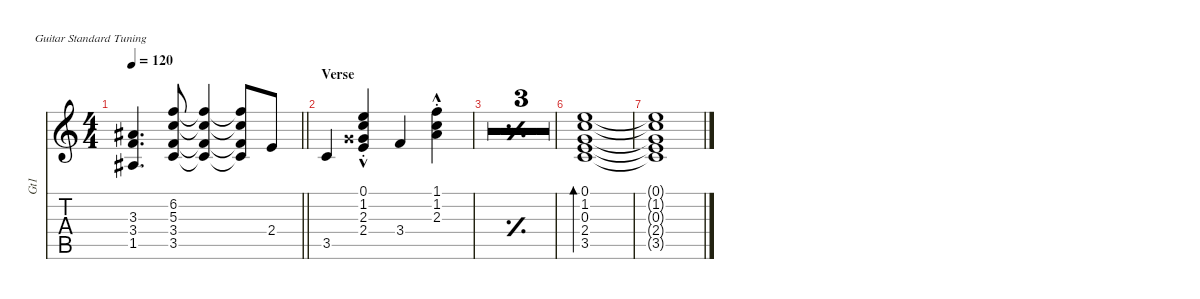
\defaultSystemsLayout 4
\hideDynamics
\bracketExtendMode nobrackets
\otherSystemsTrackNameOrientation horizontal
\track ("Guitar 1" "Gt1") {multiBarRest instrument electricguitarclean}
\staff {score tabs}
\tuning (E4 B3 G3 D3 A2 E2)
\ts (4 4)
\tempo 120
\clef g2
\barLineRight lightlight
\ks c
(1.5{acc #} 3.4 3.3{acc #}).4{d dy mf beam Up} (3.4 3.5 5.3 6.2).8{beam Up} (3.4{t} 3.5{t} 5.3{t} 6.2{t}).4{beam Up} (3.4{t} 3.5{t} 5.3{t} 6.2{t}).8{beam Up} 2.4.8{beam Up} |
\section ("" "Verse")
3.5.4{beam Up} (2.4{hac st} 2.3{hac st acc x} 1.2{hac st} 0.1{hac st}).4{beam Up} 3.4.4{beam Up} (1.1{hac st} 1.2{hac st} 2.3{hac st}).4{beam Down} |
\simile simple
|
|
\barLineRight lightlight
|
\simile none
(3.5 2.4 0.3 1.2 0.1).1{bd 239 beam Up} |
(3.5{t} 2.4{t} 0.3{t} 1.2{t} 0.1{t}).1{beam Up}
